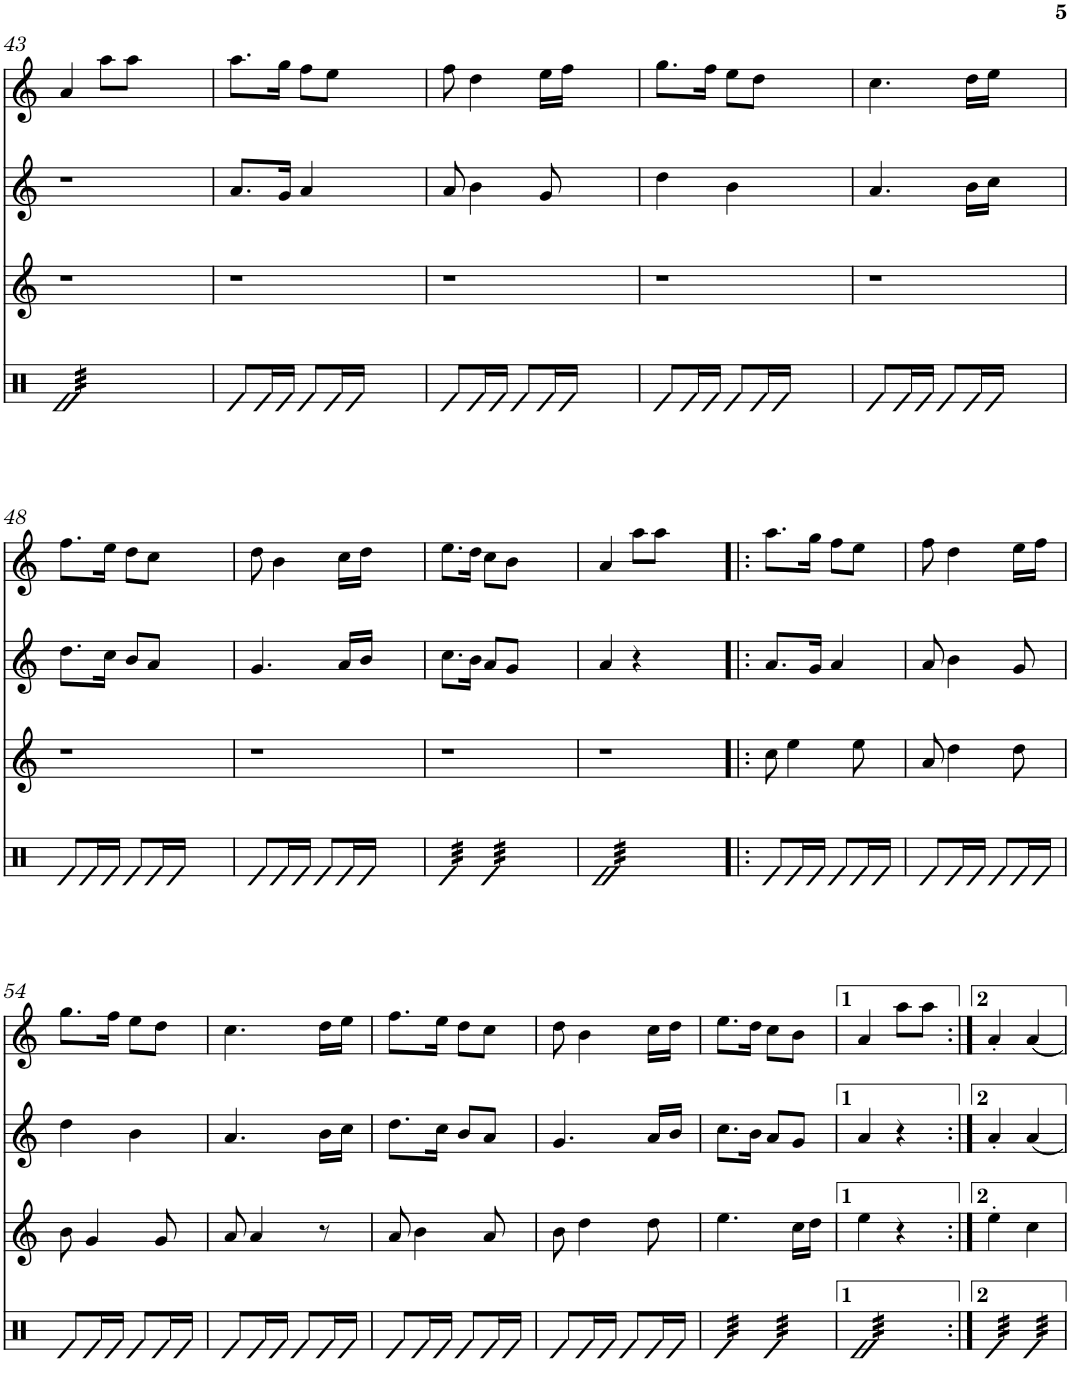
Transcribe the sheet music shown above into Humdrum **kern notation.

**kern	**kern	**kern	**kern
*part4	*part3	*part2	*part1
*staff4	*staff3	*staff2	*staff1
*I"Timbal	*I"Gralla 3	*I"Gralla 2	*I"Gralla 1
!!LO:PB:g=z
*clefX	*clefG2	*clefG2	*clefG2
*	*Trd8c14	*Trd1c2	*
*k[]	*k[]	*k[]	*k[]
*M2/4	*M2/4	*M2/4	*M2/4
=43	=43	=43	=43
*tremolo	*	*	*
32e/LLL	2r	2r	4a/
32e/	.	.	.
32e/	.	.	.
32e/	.	.	.
32e/	.	.	.
32e/	.	.	.
32e/	.	.	.
32e/	.	.	.
32e/	.	.	8aa\L
32e/	.	.	.
32e/	.	.	.
32e/	.	.	.
32e/	.	.	8aa\J
32e/	.	.	.
32e/	.	.	.
32e/JJJ	.	.	.
*Xtremolo	*	*	*
2ryy	2ryy	2ryy	2ryy
=44	=44	=44	=44
8e/L	2r	8.a/L	8.aa\L
16e/L	.	.	.
16e/JJ	.	16g/Jk	16gg\Jk
8e/L	.	4a/	8ff\L
16e/L	.	.	8ee\J
16e/JJ	.	.	.
2ryy	2ryy	2ryy	2ryy
=45	=45	=45	=45
8e/L	2r	8a/	8ff\
16e/L	.	4b\	4dd\
16e/JJ	.	.	.
8e/L	.	.	.
16e/L	.	8g/	16ee\LL
16e/JJ	.	.	16ff\JJ
2ryy	2ryy	2ryy	2ryy
=46	=46	=46	=46
8e/L	2r	4dd\	8.gg\L
16e/L	.	.	.
16e/JJ	.	.	16ff\Jk
8e/L	.	4b\	8ee\L
16e/L	.	.	8dd\J
16e/JJ	.	.	.
2ryy	2ryy	2ryy	2ryy
=47	=47	=47	=47
8e/L	2r	4.a/	4.cc\
16e/L	.	.	.
16e/JJ	.	.	.
8e/L	.	.	.
16e/L	.	16b\LL	16dd\LL
16e/JJ	.	16cc\JJ	16ee\JJ
2ryy	2ryy	2ryy	2ryy
!!LO:LB:g=z
=48	=48	=48	=48
8e/L	2r	8.dd\L	8.ff\L
16e/L	.	.	.
16e/JJ	.	16cc\Jk	16ee\Jk
8e/L	.	8b/L	8dd\L
16e/L	.	8a/J	8cc\J
16e/JJ	.	.	.
2ryy	2ryy	2ryy	2ryy
=49	=49	=49	=49
8e/L	2r	4.g/	8dd\
16e/L	.	.	4b\
16e/JJ	.	.	.
8e/L	.	.	.
16e/L	.	16a/LL	16cc\LL
16e/JJ	.	16b/JJ	16dd\JJ
2ryy	2ryy	2ryy	2ryy
=50	=50	=50	=50
*tremolo	*	*	*
32e/LLL	2r	8.cc\L	8.ee\L
32e/	.	.	.
32e/	.	.	.
32e/	.	.	.
32e/	.	.	.
32e/	.	.	.
32e/	.	16b\Jk	16dd\Jk
32e/JJJ	.	.	.
32e/LLL	.	8a/L	8cc\L
32e/	.	.	.
32e/	.	.	.
32e/	.	.	.
32e/	.	8g/J	8b\J
32e/	.	.	.
32e/	.	.	.
32e/JJJ	.	.	.
2ryy	2ryy	2ryy	2ryy
=51	=51	=51	=51
32e/LLL	2r	4a/	4a/
32e/	.	.	.
32e/	.	.	.
32e/	.	.	.
32e/	.	.	.
32e/	.	.	.
32e/	.	.	.
32e/	.	.	.
32e/	.	4r	8aa\L
32e/	.	.	.
32e/	.	.	.
32e/	.	.	.
32e/	.	.	8aa\J
32e/	.	.	.
32e/	.	.	.
32e/JJJ	.	.	.
*Xtremolo	*	*	*
2ryy	2ryy	2ryy	2ryy
=52!|:	=52!|:	=52!|:	=52!|:
8e/L	8cc\	8.a/L	8.aa\L
16e/L	4ee\	.	.
16e/JJ	.	16g/Jk	16gg\Jk
8e/L	.	4a/	8ff\L
16e/L	8ee\	.	8ee\J
16e/JJ	.	.	.
=53	=53	=53	=53
8e/L	8a/	8a/	8ff\
16e/L	4dd\	4b\	4dd\
16e/JJ	.	.	.
8e/L	.	.	.
16e/L	8dd\	8g/	16ee\LL
16e/JJ	.	.	16ff\JJ
!!LO:LB:g=z
=54	=54	=54	=54
8e/L	8b\	4dd\	8.gg\L
16e/L	4g/	.	.
16e/JJ	.	.	16ff\Jk
8e/L	.	4b\	8ee\L
16e/L	8g/	.	8dd\J
16e/JJ	.	.	.
=55	=55	=55	=55
8e/L	8a/	4.a/	4.cc\
16e/L	4a/	.	.
16e/JJ	.	.	.
8e/L	.	.	.
16e/L	8r	16b\LL	16dd\LL
16e/JJ	.	16cc\JJ	16ee\JJ
=56	=56	=56	=56
8e/L	8a/	8.dd\L	8.ff\L
16e/L	4b\	.	.
16e/JJ	.	16cc\Jk	16ee\Jk
8e/L	.	8b/L	8dd\L
16e/L	8a/	8a/J	8cc\J
16e/JJ	.	.	.
=57	=57	=57	=57
8e/L	8b\	4.g/	8dd\
16e/L	4dd\	.	4b\
16e/JJ	.	.	.
8e/L	.	.	.
16e/L	8dd\	16a/LL	16cc\LL
16e/JJ	.	16b/JJ	16dd\JJ
=58	=58	=58	=58
*tremolo	*	*	*
32e/LLL	4.ee\	8.cc\L	8.ee\L
32e/	.	.	.
32e/	.	.	.
32e/	.	.	.
32e/	.	.	.
32e/	.	.	.
32e/	.	16b\Jk	16dd\Jk
32e/JJJ	.	.	.
32e/LLL	.	8a/L	8cc\L
32e/	.	.	.
32e/	.	.	.
32e/	.	.	.
32e/	16cc\LL	8g/J	8b\J
32e/	.	.	.
32e/	16dd\JJ	.	.
32e/JJJ	.	.	.
=59	=59	=59	=59
32e/LLL	4ee\	4a/	4a/
32e/	.	.	.
32e/	.	.	.
32e/	.	.	.
32e/	.	.	.
32e/	.	.	.
32e/	.	.	.
32e/	.	.	.
32e/	4r	4r	8aa\L
32e/	.	.	.
32e/	.	.	.
32e/	.	.	.
32e/	.	.	8aa\J
32e/	.	.	.
32e/	.	.	.
32e/JJJ	.	.	.
=60:|!	=60:|!	=60:|!	=60:|!
32e/LLL	4ee'\	4a'/	4a'/
32e/	.	.	.
32e/	.	.	.
32e/	.	.	.
32e/	.	.	.
32e/	.	.	.
32e/	.	.	.
32e/JJJ	.	.	.
32e/LLL	4cc\	4a/	4a/
32e/	.	.	.
32e/	.	.	.
32e/	.	.	.
32e/	.	.	.
32e/	.	.	.
32e/	.	.	.
32e/JJJ	.	.	.
*Xtremolo	*	*	*
=	=	=	=
*-	*-	*-	*-
